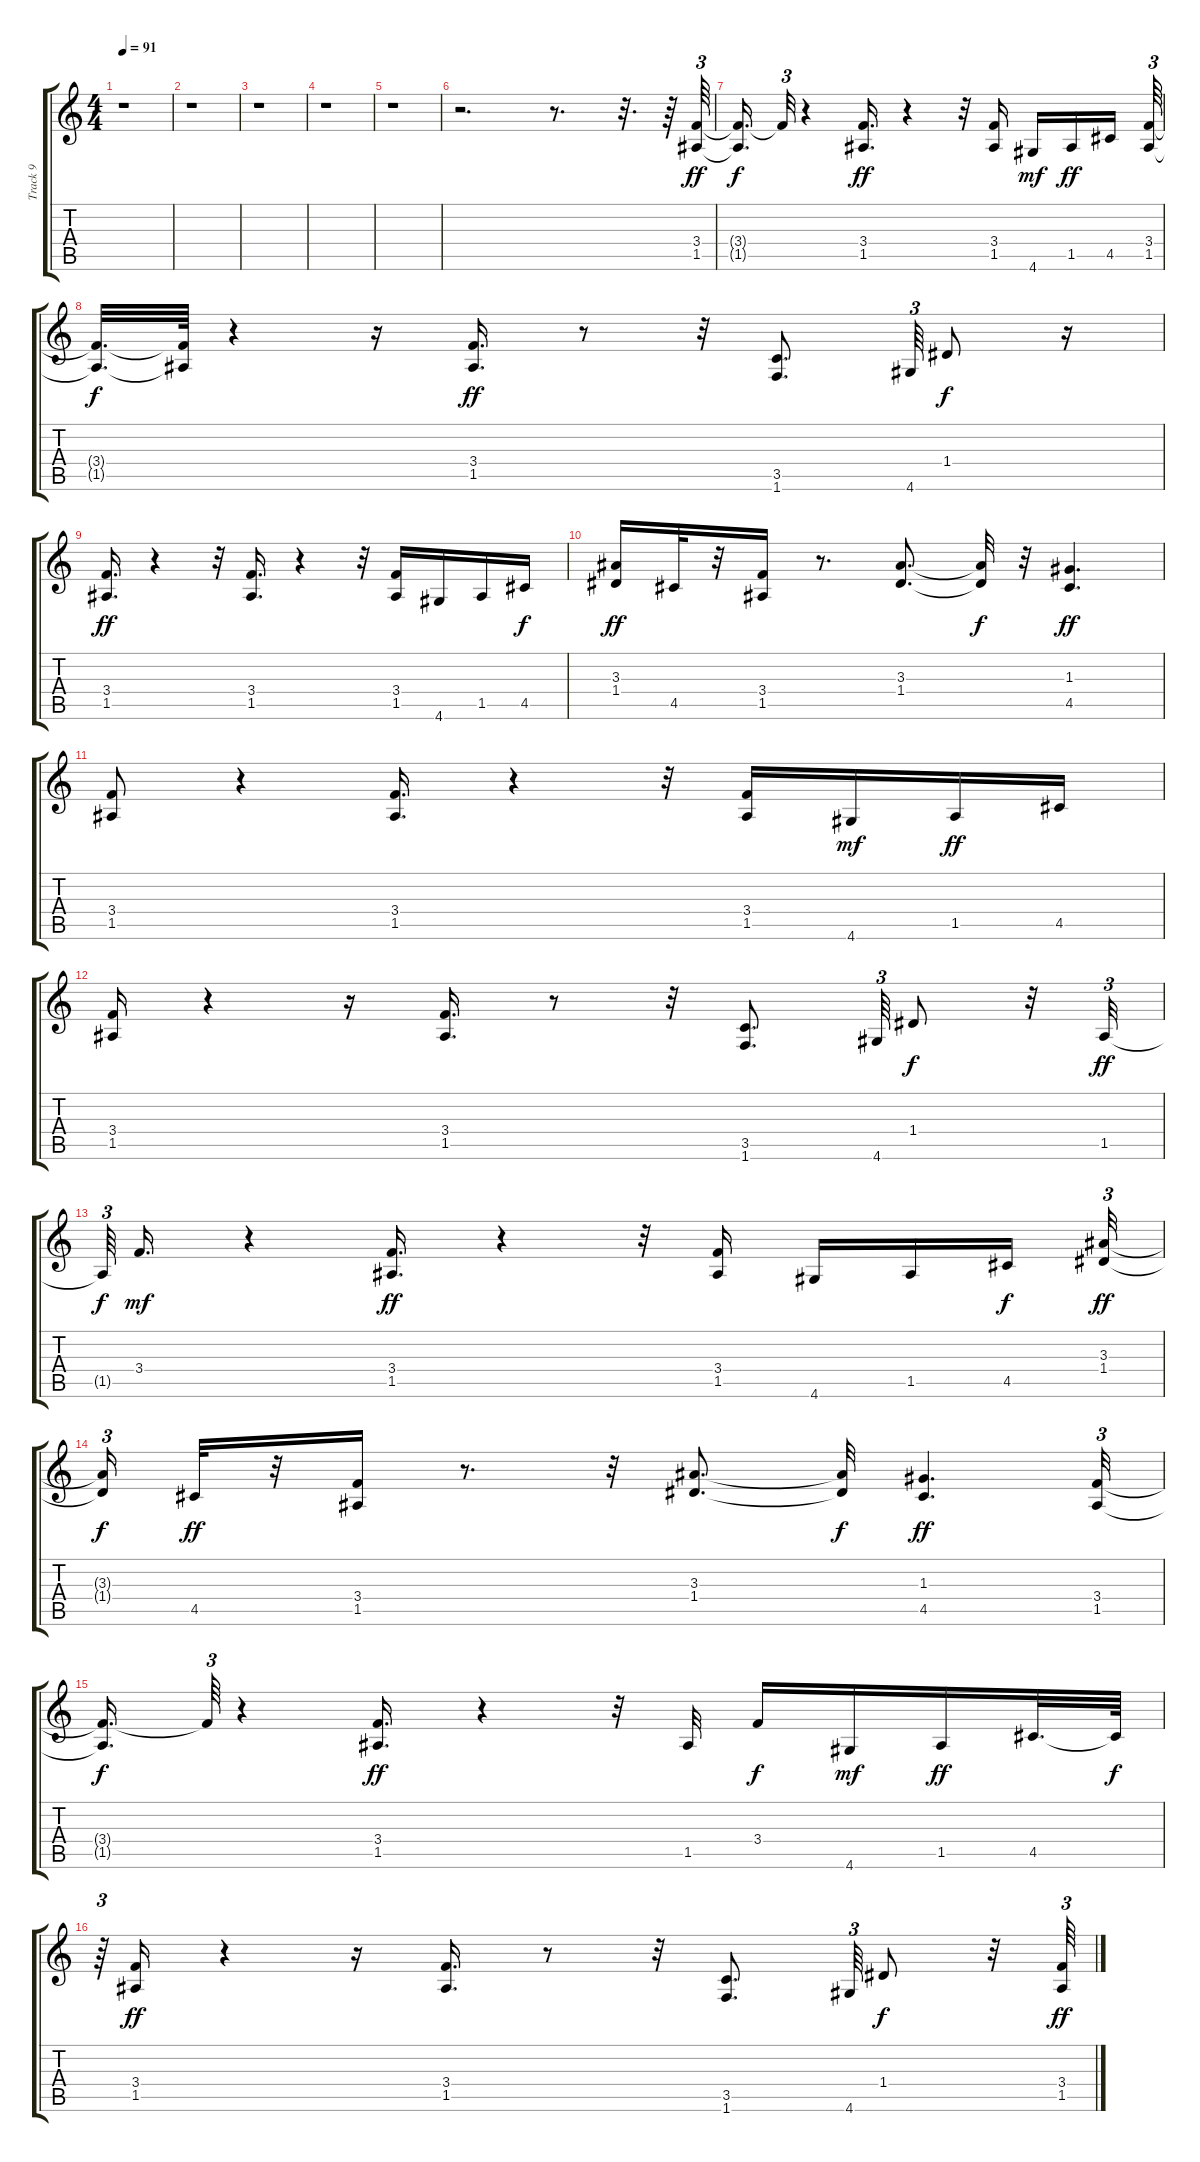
\track ("Track 9" "Track 9") {instrument overdrivenguitar}
\staff {score tabs}
\tuning (E4 B3 G3 D3 A2 E2) {hide}
\ts (4 4)
\tempo 91
\clef g2
\ks c
r.1{dy f} |
r.1 |
r.1 |
r.1 |
r.1 |
r.2{d} r.8{d} r.32{d} r.64 (3.4 1.5).64{tu (3 2) dy ff} |
(3.4{t} 1.5{t}).16{d dy f} 3.4{t}.32{tu (3 2)} r.4 (3.4 1.5).16{d dy ff} r.4 r.32 (3.4 1.5).16 4.6.16{dy mf} 1.5.16{dy ff} 4.5.16 (3.4 1.5).64{tu (3 2)} |
(3.4{t} 1.5{t}).32{d dy f} (3.4{t} 1.5{t}).64 r.4 r.16 (3.4 1.5).16{d dy ff} r.8 r.32 (3.5 1.6).8{d} 4.6.64{tu (3 2)} 1.4.8{dy f} r.16 |
(3.4 1.5).16{d dy ff} r.4 r.32 (3.4 1.5).16{d} r.4 r.32 (3.4 1.5).16 4.6.16 1.5.16 4.5.16{dy f} |
(3.3 1.4).16{dy ff} 4.5.32 r.32 (3.4 1.5).16 r.8{d} (3.3 1.4).8{d} (3.3{t} 1.4{t}).32{dy f} r.32 (1.3 4.5).4{d dy ff} |
(3.4 1.5).8 r.4 (3.4 1.5).16{d} r.4 r.32 (3.4 1.5).16 4.6.16{dy mf} 1.5.16{dy ff} 4.5.16 |
(3.4 1.5).16 r.4 r.16 (3.4 1.5).16{d} r.8 r.32 (3.5 1.6).8{d} 4.6.64{tu (3 2)} 1.4.8{dy f} r.32 1.5.32{tu (3 2) dy ff} |
1.5{t}.64{tu (3 2) dy f} 3.4.16{d dy mf} r.4 (3.4 1.5).16{d dy ff} r.4 r.32 (3.4 1.5).16 4.6.16 1.5.16 4.5.16{dy f} (3.3 1.4).32{tu (3 2) dy ff} |
(3.3{t} 1.4{t}).16{tu (3 2) dy f} 4.5.32{dy ff} r.32 (3.4 1.5).16 r.8{d} r.32 (3.3 1.4).8{d} (3.3{t} 1.4{t}).32{dy f} (1.3 4.5).4{d dy ff} (3.4 1.5).32{tu (3 2)} |
(3.4{t} 1.5{t}).16{d dy f} 3.4{t}.64{tu (3 2)} r.4 (3.4 1.5).16{d dy ff} r.4 r.32 1.5.32 3.4.16{dy f} 4.6.16{dy mf} 1.5.16{dy ff} 4.5.32{d} 4.5{t}.64{dy f} |
r.64{tu (3 2)} (3.4 1.5).16{dy ff} r.4 r.16 (3.4 1.5).16{d} r.8 r.32 (3.5 1.6).8{d} 4.6.64{tu (3 2)} 1.4.8{dy f} r.32 (3.4 1.5).64{tu (3 2) dy ff}
